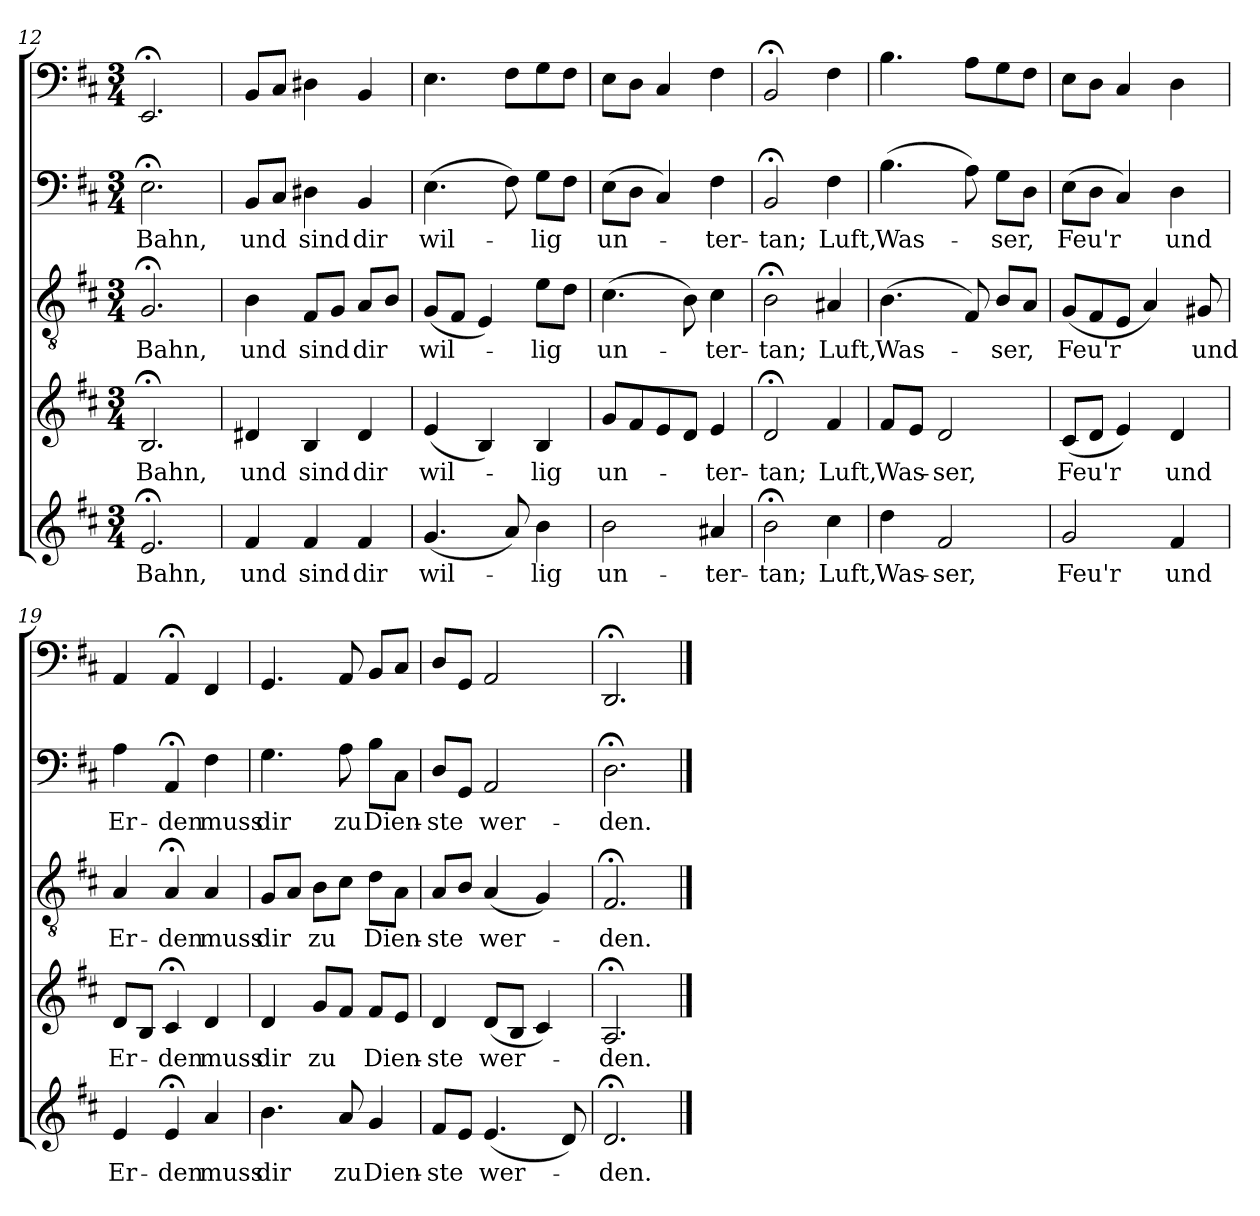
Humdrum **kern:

**kern	**text	**kern	**text	**kern	**text	**kern	**text	**kern
*part5	*part5	*part4	*part4	*part3	*part3	*part2	*part2	*part1
*staff5	*staff5	*staff4	*staff4	*staff3	*staff3	*staff2	*staff2	*staff1
*clefG2	*	*clefG2	*	*clefGv2	*	*clefF4	*	*clefF4
*k[f#c#]	*	*k[f#c#]	*	*k[f#c#]	*	*k[f#c#]	*	*k[f#c#]
*D:	*	*D:	*	*D:	*	*D:	*	*D:
*M3/4	*	*M3/4	*	*M3/4	*	*M3/4	*	*M3/4
=12	=12	=12	=12	=12	=12	=12	=12	=12
2.e;</	Bahn,	2.B;</	Bahn,	2.G;</	Bahn,	2.E;<\	Bahn,	2.EE;</
=13	=13	=13	=13	=13	=13	=13	=13	=13
4f#/	und	4d#X/	und	4B\	und	8BB/L	und	8BB/L
.	.	.	.	.	.	8C#/J	.	8C#/J
4f#/	sind	4B/	sind	8F#/L	sind	4D#X\	sind	4D#X\
.	.	.	.	8G/J	.	.	.	.
4f#/	dir	4d#/	dir	8A/L	dir	4BB/	dir	4BB/
.	.	.	.	8B/J	.	.	.	.
=14	=14	=14	=14	=14	=14	=14	=14	=14
(4.g/	wil-	(4e/	wil-	(8G/L	wil-	(4.E\	wil-	4.E\
.	.	.	.	8F#/J	.	.	.	.
.	.	4B/)	.	4E/)	.	.	.	.
8a/)	.	.	.	.	.	8F#\)	.	8F#\L
4b\	-lig	4B/	-lig	8e\L	-lig	8G\L	-lig	8G\
.	.	.	.	8d\J	.	8F#\J	.	8F#\J
=15	=15	=15	=15	=15	=15	=15	=15	=15
2b\	un-	8g/L	un-	(4.c#\	un-	(8E\L	un-	8E\L
.	.	8f#/	.	.	.	8D\J	.	8D\J
.	.	8e/	.	.	.	4C#/)	.	4C#/
.	.	8d/J	.	8B\)	.	.	.	.
4a#X/	-ter-	4e/	-ter-	4c#\	-ter-	4F#\	-ter-	4F#\
=16	=16	=16	=16	=16	=16	=16	=16	=16
2b;<\	-tan;	2d;</	-tan;	2B;<\	-tan;	2BB;</	-tan;	2BB;</
4cc#\	Luft,	4f#/	Luft,	4A#X/	Luft,	4F#\	Luft,	4F#\
=17	=17	=17	=17	=17	=17	=17	=17	=17
4dd\	Was-	8f#/L	Was-	(4.B\	Was-	(4.B\	Was-	4.B\
.	.	8e/J	.	.	.	.	.	.
2f#/	-ser,	2d/	-ser,	.	.	.	.	.
.	.	.	.	8F#/)	.	8A\)	.	8A\L
.	.	.	.	8B/L	-ser,	8G\L	-ser,	8G\
.	.	.	.	8A/J	.	8D\J	.	8F#\J
=18	=18	=18	=18	=18	=18	=18	=18	=18
2g/	Feu'r	(8c#/L	Feu'r	(8G/L	Feu'r	(8E\L	Feu'r	8E\L
.	.	8d/J	.	8F#/	.	8D\J	.	8D\J
.	.	4e/)	.	8E/J	.	4C#/)	.	4C#/
.	.	.	.	4A/)	.	.	.	.
4f#/	und	4d/	und	.	.	4D\	und	4D\
.	.	.	.	8G#X/	und	.	.	.
=19	=19	=19	=19	=19	=19	=19	=19	=19
4e/	Er-	8d/L	Er-	4A/	Er-	4A\	Er-	4AA/
.	.	8B/J	.	.	.	.	.	.
4e;</	-den	4c#;</	-den	4A;</	-den	4AA;</	-den	4AA;</
4a/	muss	4d/	muss	4A/	muss	4F#\	muss	4FF#/
=20	=20	=20	=20	=20	=20	=20	=20	=20
4.b\	dir	4d/	dir	8G/L	dir	4.G\	dir	4.GG/
.	.	.	.	8A/J	.	.	.	.
.	.	8g/L	zu	8B\L	zu	.	.	.
8a/	zu	8f#/J	.	8c#\J	.	8A\	zu	8AA/
4g/	Dien-	8f#/L	Dien-	8d\L	Dien-	8B\L	Dien-	8BB/L
.	.	8e/J	.	8A\J	.	8C#\J	.	8C#/J
=21	=21	=21	=21	=21	=21	=21	=21	=21
8f#/L	-ste	4d/	-ste	8A/L	-ste	8D/L	-ste	8D/L
8e/J	.	.	.	8B/J	.	8GG/J	.	8GG/J
(4.e/	wer-	(8d/L	wer-	(4A/	wer-	2AA/	wer-	2AA/
.	.	8B/J	.	.	.	.	.	.
.	.	4c#/)	.	4G/)	.	.	.	.
8d/)	.	.	.	.	.	.	.	.
=22	=22	=22	=22	=22	=22	=22	=22	=22
2.d;</	-den.	2.A;</	-den.	2.F#;</	-den.	2.D;<\	-den.	2.DD;</
==	==	==	==	==	==	==	==	==
*-	*-	*-	*-	*-	*-	*-	*-	*-
